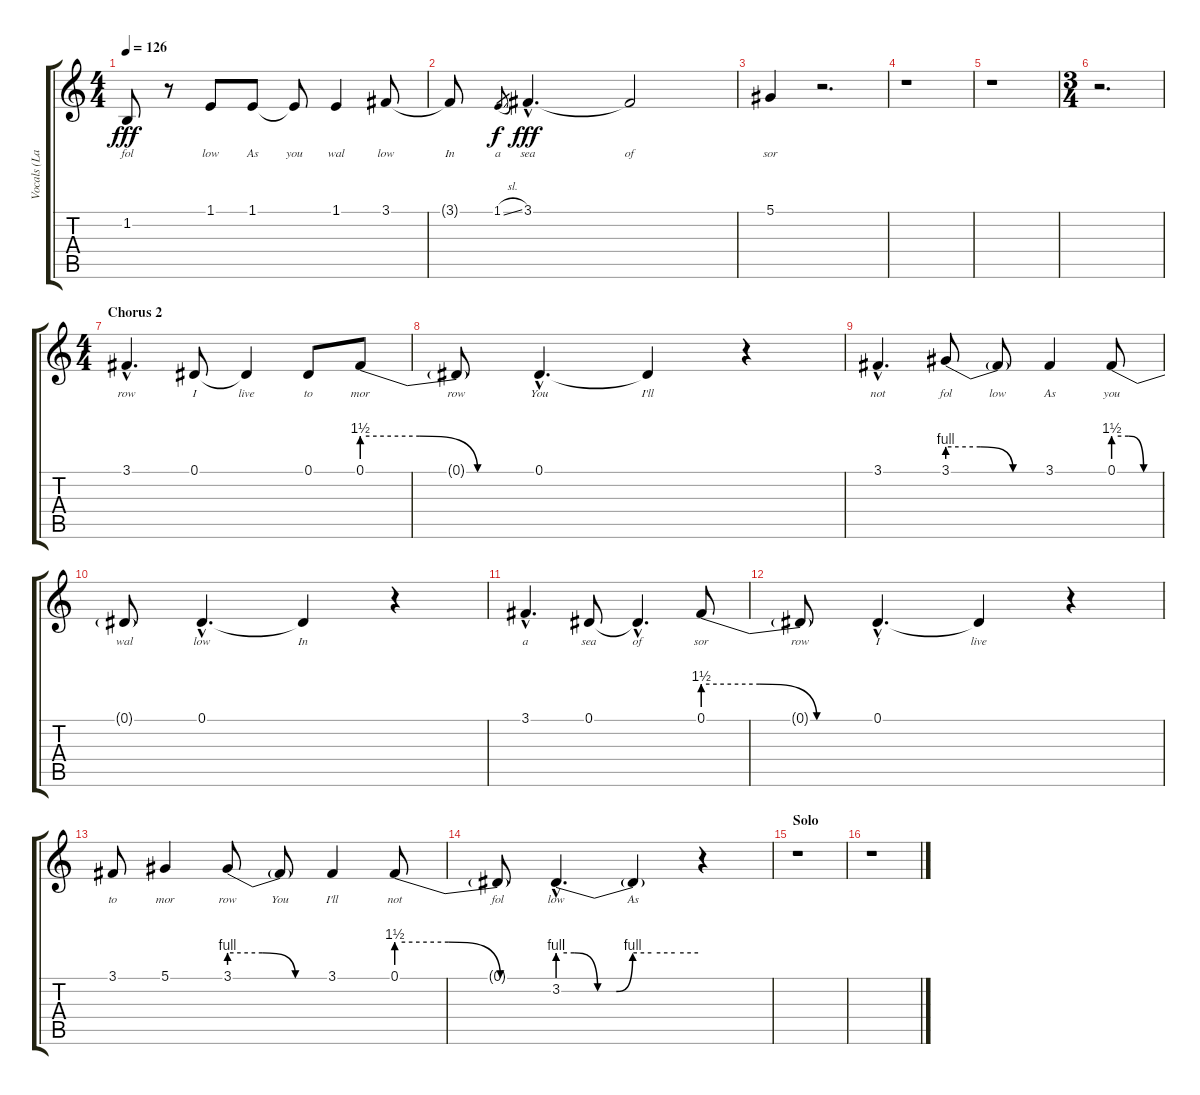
\track ("Vocals (Layne)" "Vocals (La") {instrument lead1square}
\staff {score tabs}
\tuning (Eb4 Bb3 Gb3 Db3 Ab2 Eb2) {hide}
\ts (4 4)
\tempo 126
\clef g2
\ks c
1.2{t}.8{lyrics (0 "fol") lyrics (1 "") lyrics (2 "") lyrics (3 "") lyrics (4 "") dy fff} r.8 1.1.8{lyrics (0 "low") lyrics (1 "") lyrics (2 "") lyrics (3 "") lyrics (4 "")} 1.1.8{lyrics (0 "As") lyrics (1 "") lyrics (2 "") lyrics (3 "") lyrics (4 "")} 1.1{t}.8{lyrics (0 "you") lyrics (1 "") lyrics (2 "") lyrics (3 "") lyrics (4 "")} 1.1.4{lyrics (0 "wal") lyrics (1 "") lyrics (2 "") lyrics (3 "") lyrics (4 "")} 3.1.8{lyrics (0 "low") lyrics (1 "") lyrics (2 "") lyrics (3 "") lyrics (4 "")} |
3.1{t}.8{lyrics (0 "In") lyrics (1 "") lyrics (2 "") lyrics (3 "") lyrics (4 "")} 1.1{sl}.8{lyrics (0 "a") lyrics (1 "") lyrics (2 "") lyrics (3 "") lyrics (4 "") gr dy f} 3.1{hac}.4{d lyrics (0 "sea") lyrics (1 "") lyrics (2 "") lyrics (3 "") lyrics (4 "") dy fff} 3.1{t}.2{lyrics (0 "of") lyrics (1 "") lyrics (2 "") lyrics (3 "") lyrics (4 "")} |
5.1.4{lyrics (0 "sor") lyrics (1 "") lyrics (2 "") lyrics (3 "") lyrics (4 "")} r.2{d} |
r.1 |
r.1 |
\ts (3 4)
r.2{d} |
\ts (4 4)
\section ("" "Chorus 2")
3.1{hac}.4{d lyrics (0 "row") lyrics (1 "") lyrics (2 "") lyrics (3 "") lyrics (4 "")} 0.1.8{lyrics (0 "I") lyrics (1 "") lyrics (2 "") lyrics (3 "") lyrics (4 "")} 0.1{t}.4{lyrics (0 "live") lyrics (1 "") lyrics (2 "") lyrics (3 "") lyrics (4 "")} 0.1.8{lyrics (0 "to") lyrics (1 "") lyrics (2 "") lyrics (3 "") lyrics (4 "")} 0.1{be (custom 0 6 20 6 40 0 60 0)}.8{lyrics (0 "mor") lyrics (1 "") lyrics (2 "") lyrics (3 "") lyrics (4 "")} |
0.1{t}.8{lyrics (0 "row") lyrics (1 "") lyrics (2 "") lyrics (3 "") lyrics (4 "")} 0.1{hac}.4{d lyrics (0 "You") lyrics (1 "") lyrics (2 "") lyrics (3 "") lyrics (4 "")} 0.1{t}.4{lyrics (0 "I'll") lyrics (1 "") lyrics (2 "") lyrics (3 "") lyrics (4 "")} r.4 |
3.1{hac}.4{d lyrics (0 "not") lyrics (1 "") lyrics (2 "") lyrics (3 "") lyrics (4 "")} 3.1{be (custom 0 4 20 4 40 0 60 0)}.8{lyrics (0 "fol") lyrics (1 "") lyrics (2 "") lyrics (3 "") lyrics (4 "")} 3.1{t}.8{lyrics (0 "low") lyrics (1 "") lyrics (2 "") lyrics (3 "") lyrics (4 "")} 3.1.4{lyrics (0 "As") lyrics (1 "") lyrics (2 "") lyrics (3 "") lyrics (4 "")} 0.1{be (custom 0 6 20 6 40 0 60 0)}.8{lyrics (0 "you") lyrics (1 "") lyrics (2 "") lyrics (3 "") lyrics (4 "")} |
0.1{t}.8{lyrics (0 "wal") lyrics (1 "") lyrics (2 "") lyrics (3 "") lyrics (4 "")} 0.1{hac}.4{d lyrics (0 "low") lyrics (1 "") lyrics (2 "") lyrics (3 "") lyrics (4 "")} 0.1{t}.4{lyrics (0 "In") lyrics (1 "") lyrics (2 "") lyrics (3 "") lyrics (4 "")} r.4 |
3.1{hac}.4{d lyrics (0 "a") lyrics (1 "") lyrics (2 "") lyrics (3 "") lyrics (4 "")} 0.1.8{lyrics (0 "sea") lyrics (1 "") lyrics (2 "") lyrics (3 "") lyrics (4 "")} 0.1{hac t}.4{d lyrics (0 "of") lyrics (1 "") lyrics (2 "") lyrics (3 "") lyrics (4 "")} 0.1{be (custom 0 6 20 6 40 0 60 0)}.8{lyrics (0 "sor") lyrics (1 "") lyrics (2 "") lyrics (3 "") lyrics (4 "")} |
0.1{t}.8{lyrics (0 "row") lyrics (1 "") lyrics (2 "") lyrics (3 "") lyrics (4 "")} 0.1{hac}.4{d lyrics (0 "I") lyrics (1 "") lyrics (2 "") lyrics (3 "") lyrics (4 "")} 0.1{t}.4{lyrics (0 "live") lyrics (1 "") lyrics (2 "") lyrics (3 "") lyrics (4 "")} r.4 |
3.1.8{lyrics (0 "to") lyrics (1 "") lyrics (2 "") lyrics (3 "") lyrics (4 "")} 5.1.4{lyrics (0 "mor") lyrics (1 "") lyrics (2 "") lyrics (3 "") lyrics (4 "")} 3.1{be (custom 0 4 20 4 40 0 60 0)}.8{lyrics (0 "row") lyrics (1 "") lyrics (2 "") lyrics (3 "") lyrics (4 "")} 3.1{t}.8{lyrics (0 "You") lyrics (1 "") lyrics (2 "") lyrics (3 "") lyrics (4 "")} 3.1.4{lyrics (0 "I'll") lyrics (1 "") lyrics (2 "") lyrics (3 "") lyrics (4 "")} 0.1{be (custom 0 6 20 6 40 0 60 0)}.8{lyrics (0 "not") lyrics (1 "") lyrics (2 "") lyrics (3 "") lyrics (4 "")} |
0.1{t}.8{lyrics (0 "fol") lyrics (1 "") lyrics (2 "") lyrics (3 "") lyrics (4 "")} 3.2{be (custom 0 4 7 4 17 0 25 0 32 4 40 4 50 4 60 4) hac}.4{d lyrics (0 "low") lyrics (1 "") lyrics (2 "") lyrics (3 "") lyrics (4 "")} 3.2{t}.4{lyrics (0 "As") lyrics (1 "") lyrics (2 "") lyrics (3 "") lyrics (4 "")} r.4 |
\section ("" "Solo")
r.1 |
r.1
